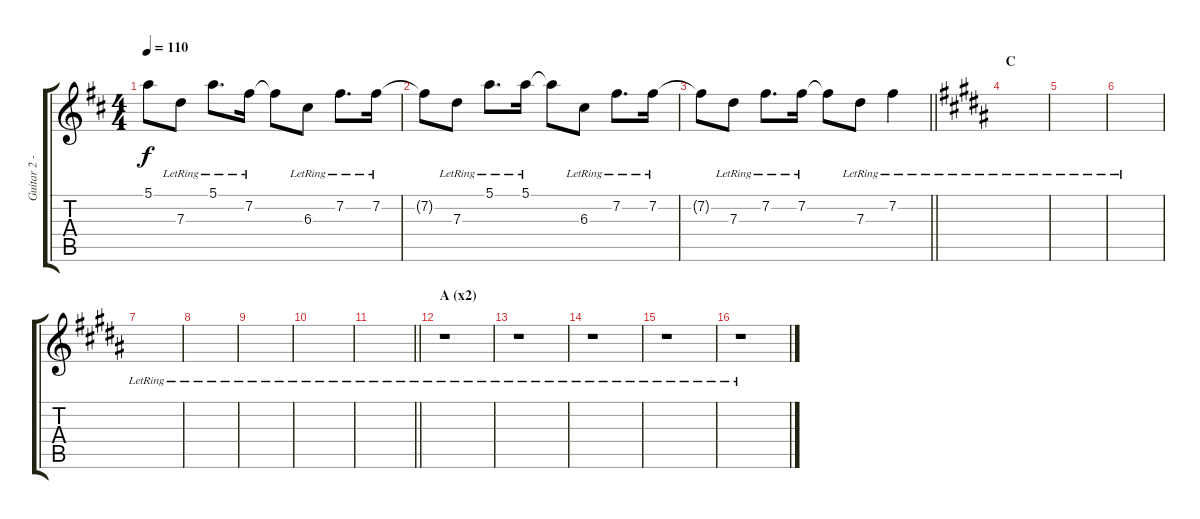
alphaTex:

\track ("Guitar 2 - Uruha and Aoi" "Guitar 2 -") {instrument overdrivenguitar}
\staff {score tabs}
\tuning (E4 B3 G3 D3 A2 E2) {hide}
\ts (4 4)
\tempo 110
\clef g2
\ks d
5.1{t}.8{dy f} 7.3{lr}.8 5.1{lr}.8{d} 7.2{lr}.16 7.2{t}.8 6.3{lr}.8 7.2{lr}.8{d} 7.2{lr}.16 |
7.2{t}.8 7.3{lr}.8 5.1{lr}.8{d} 5.1{lr}.16 5.1{t}.8 6.3{lr}.8 7.2{lr}.8{d} 7.2{lr}.16 |
\barLineRight lightlight
7.2{t}.8 7.3{lr}.8 7.2{lr}.8{d} 7.2{lr}.16 7.2{t}.8 7.3{lr}.8 7.2{lr}.4 |
\section ("" "C")
\ks b
|
|
|
|
|
|
|
\barLineRight lightlight
|
\section ("" "A (x2)")
r.1 |
r.1 |
r.1 |
r.1 |
r.1
